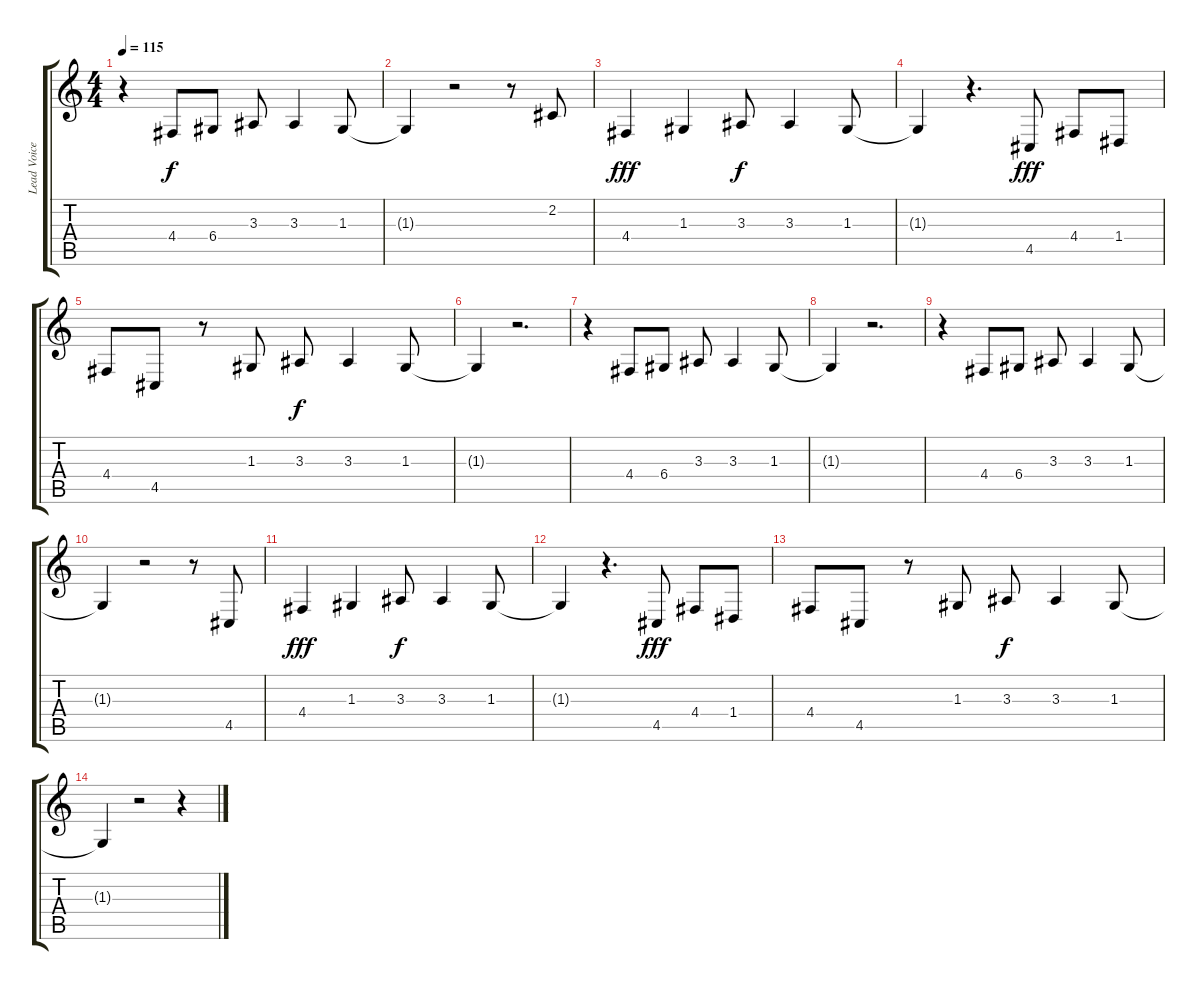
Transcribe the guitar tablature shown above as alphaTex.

\track ("Lead Voice" "Lead Voice") {instrument oboe}
\staff {score tabs}
\tuning (E4 B3 G3 D3 A2 E2) {hide}
\ts (4 4)
\tempo 115
\clef g2
\ks c
r.4{dy f} 4.4.8 6.4.8 3.3.8 3.3.4 1.3.8 |
1.3{t}.4 r.2 r.8 2.2.8 |
4.4.4{dy fff} 1.3.4 3.3.8{dy f} 3.3.4 1.3.8 |
1.3{t}.4 r.4{d} 4.5.8{dy fff} 4.4.8 1.4.8 |
4.4.8{volume 16} 4.5.8{volume 16} r.8 1.3.8{volume 15} 3.3.8{dy f volume 15} 3.3.4{volume 15} 1.3.8{volume 15} |
1.3{t}.4 r.2{d} |
r.4 4.4.8{volume 13} 6.4.8{volume 12} 3.3.8{volume 12} 3.3.4{volume 12} 1.3.8{volume 12} |
1.3{t}.4 r.2{d} |
r.4 4.4.8{volume 10} 6.4.8{volume 10} 3.3.8{volume 10} 3.3.4{volume 9} 1.3.8{volume 9} |
1.3{t}.4 r.2 r.8 4.5.8{volume 8} |
4.4.4{dy fff volume 7} 1.3.4{volume 7} 3.3.8{dy f volume 6} 3.3.4{volume 6} 1.3.8{volume 6} |
1.3{t}.4 r.4{d} 4.5.8{dy fff volume 5} 4.4.8{volume 5} 1.4.8{volume 5} |
4.4.8{volume 4} 4.5.8{volume 4} r.8 1.3.8{volume 4} 3.3.8{dy f volume 4} 3.3.4{volume 4} 1.3.8{volume 3} |
1.3{t}.4 r.2 r.4
